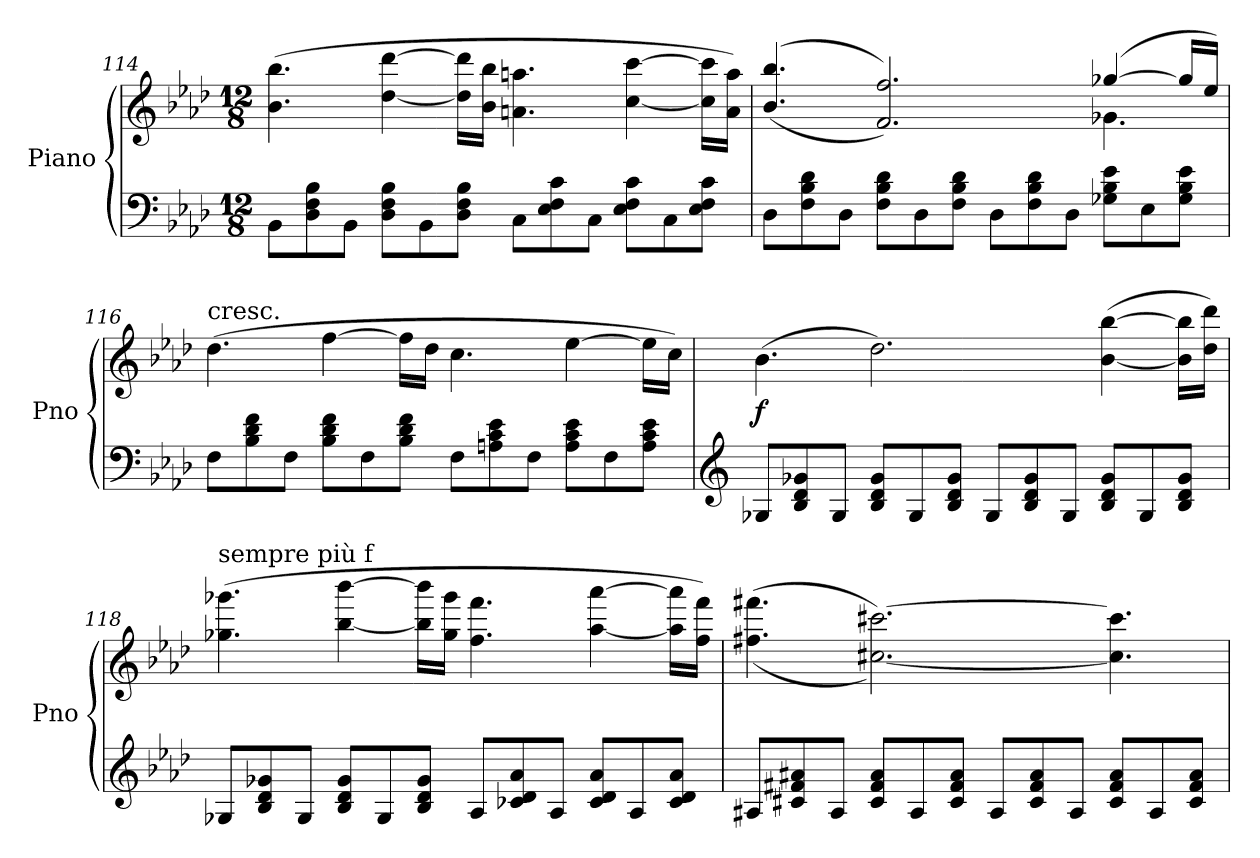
**kern	**kern	**dynam
*part1	*part1	*part1
*staff2	*staff1	*staff1/2
*I"Piano	*	*
*I'Pno	*	*
*clefF4	*clefG2	*
*k[b-e-a-d-]	*k[b-e-a-d-]	*
*A-:	*A-:	*
*M12/8	*M12/8	*
=114	=114	=114
8BB-\L	(>4.b-\ 4.bb-\	.
8D-\ 8F\ 8B-\	.	.
8BB-\J	.	.
8D-\ 8F\ 8B-\L	[4dd-\ [4ddd-\	.
8BB-\	.	.
8D-\ 8F\ 8B-\J	16dd-\] 16ddd-\]LL	.
.	16b-\ 16bb-\JJ	.
8C\L	4.an\ 4.aan\	.
8E-\ 8F\ 8c\	.	.
8C\J	.	.
8E-\ 8F\ 8c\L	[4cc\ [4ccc\	.
8C\	.	.
8E-\ 8F\ 8c\J	16cc\] 16ccc\]LL	.
.	16a\ 16aa\JJ)	.
!!LO:LB:g=z
=115	=115	=115
*	*^	*
8D-\L	(>(>4.b-/ 4.bb-/	8ryy	.
*	*v	*v	*
8F\ 8B-\ 8d-\	.	.
8D-\J	.	.
8F\ 8B-\ 8d-\L	2.f/ 2.ff/))	.
8D-\	.	.
8F\ 8B-\ 8d-\J	.	.
8D-\L	.	.
8F\ 8B-\ 8d-\	.	.
8D-\J	.	.
*	*^	*
8G-X\ 8B-\ 8e-\L	(>[4gg-X/	4.g-X\	.
8E-\	.	.	.
8G-\ 8B-\ 8e-\J	16gg-/LL]	.	.
.	16ee-/JJ)	.	.
*	*v	*v	*
=116	=116	=116
!	!LO:TX:a:t=cresc.	!
8F\L	(>4.dd-\	.
8B-\ 8d-\ 8f\	.	.
8F\J	.	.
8B-\ 8d-\ 8f\L	[4ff\	.
8F\	.	.
8B-\ 8d-\ 8f\J	16ff\LL]	.
.	16dd-\JJ	.
8F\L	4.cc\	.
8An\ 8c\ 8e-\	.	.
8F\J	.	.
8A\ 8c\ 8e-\L	[4ee-\	.
8F\	.	.
8A\ 8c\ 8e-\J	16ee-\LL]	.
.	16cc\JJ)	.
!!LO:LB:g=z
=117	=117	=117
*clefG2	*	*
!	!	!LO:DY:b
8G-X/L	(>4.b-\	f
8B-/ 8d-/ 8g-X/	.	.
8G-/J	.	.
8B-/ 8d-/ 8g-/L	2.dd-\)	.
8G-/	.	.
8B-/ 8d-/ 8g-/J	.	.
8G-/L	.	.
8B-/ 8d-/ 8g-/	.	.
8G-/J	.	.
8B-/ 8d-/ 8g-/L	(>[4b-\ [4bb-\	.
8G-/	.	.
8B-/ 8d-/ 8g-/J	16b-\] 16bb-\]LL	.
.	16dd-\ 16ddd-\JJ)	.
=118	=118	=118
!	!LO:TX:a:t=sempre più f	!
8G-X/L	(>4.gg-X\ 4.ggg-X\	.
8B-/ 8d-/ 8g-X/	.	.
8G-/J	.	.
8B-/ 8d-/ 8g-/L	[4bb-\ [4bbb-\	.
8G-/	.	.
8B-/ 8d-/ 8g-/J	16bb-\] 16bbb-\]LL	.
.	16gg-\ 16ggg-\JJ	.
8A-/L	4.ff\ 4.fff\	.
8c-X/ 8d-/ 8a-/	.	.
8A-/J	.	.
8c-/ 8d-/ 8a-/L	[4aa-\ [4aaa-\	.
8A-/	.	.
8c-/ 8d-/ 8a-/J	16aa-\] 16aaa-\]LL	.
.	16ff\ 16fff\JJ)	.
!!LO:LB:g=z
=119	=119	=119
8A#X/L	(>(>4.ff#X\ 4.fff#X\	.
8c#X/ 8f#X/ 8a#X/	.	.
8A#/J	.	.
8c#/ 8f#/ 8a#/L	[2.cc#X\ [2.ccc#X\))	.
8A#/	.	.
8c#/ 8f#/ 8a#/J	.	.
8A#/L	.	.
8c#/ 8f#/ 8a#/	.	.
8A#/J	.	.
8c#/ 8f#/ 8a#/L	4.cc#\] 4.ccc#\]	.
8A#/	.	.
8c#/ 8f#/ 8a#/J	.	.
=	=	=
*-	*-	*-
